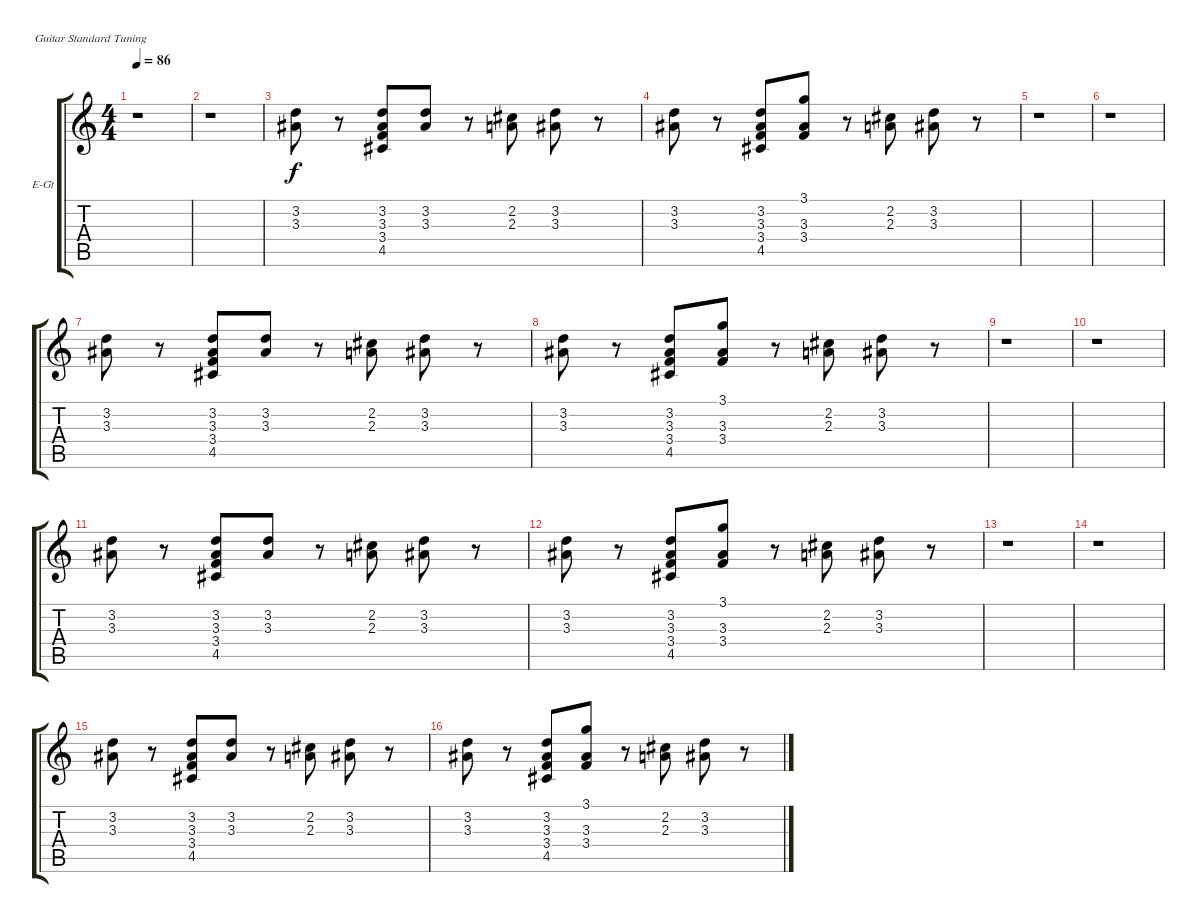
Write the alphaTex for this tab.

\bracketExtendMode groupsimilarinstruments
\firstSystemTrackNameOrientation horizontal
\otherSystemsTrackNameOrientation horizontal
\track ("Гитара 1" "E-Gt") {instrument electricguitarclean}
\staff {score tabs}
\tuning (E4 B3 G3 D3 A2 E2)
\ts (4 4)
\tempo 86
\clef g2
\ks c
r.1{dy f} |
r.1 |
(3.2 3.3).8 r.8 (3.2 3.3 3.4 4.5).8 (3.2 3.3).8 r.8 (2.2 2.3).8 (3.2 3.3).8 r.8 |
(3.2 3.3).8 r.8 (3.2 3.3 3.4 4.5).8 (3.1 3.3 3.4).8 r.8 (2.2 2.3).8 (3.2 3.3).8 r.8 |
r.1 |
r.1 |
(3.2 3.3).8 r.8 (3.2 3.3 3.4 4.5).8 (3.2 3.3).8 r.8 (2.2 2.3).8 (3.2 3.3).8 r.8 |
(3.2 3.3).8 r.8 (3.2 3.3 3.4 4.5).8 (3.1 3.3 3.4).8 r.8 (2.2 2.3).8 (3.2 3.3).8 r.8 |
r.1 |
r.1 |
(3.2 3.3).8 r.8 (3.2 3.3 3.4 4.5).8 (3.2 3.3).8 r.8 (2.2 2.3).8 (3.2 3.3).8 r.8 |
(3.2 3.3).8 r.8 (3.2 3.3 3.4 4.5).8 (3.1 3.3 3.4).8 r.8 (2.2 2.3).8 (3.2 3.3).8 r.8 |
r.1 |
r.1 |
(3.2 3.3).8 r.8 (3.2 3.3 3.4 4.5).8 (3.2 3.3).8 r.8 (2.2 2.3).8 (3.2 3.3).8 r.8 |
(3.2 3.3).8 r.8 (3.2 3.3 3.4 4.5).8 (3.1 3.3 3.4).8 r.8 (2.2 2.3).8 (3.2 3.3).8 r.8
